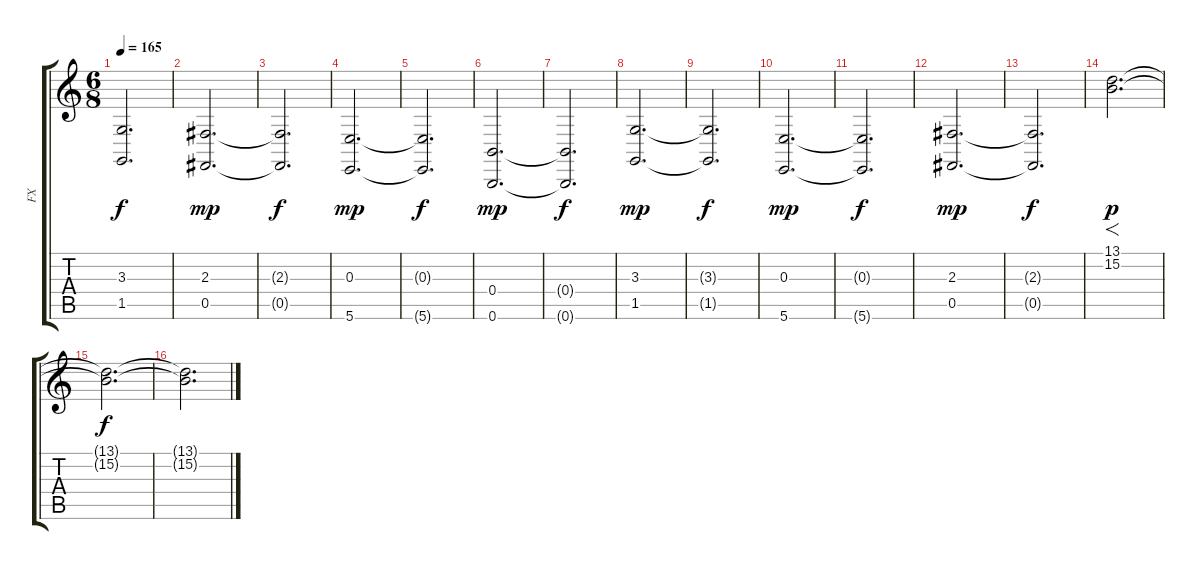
\track ("FX" "FX") {instrument fx4atmosphere}
\staff {score tabs}
\tuning (Db4 Ab3 E3 B2 Gb2 B1) {hide}
\ts (6 8)
\tempo 165
\clef g2
\ks c
(3.3{t} 1.5{t}).2{d dy f} |
(2.3 0.5).2{d dy mp} |
(2.3{t} 0.5{t}).2{d dy f} |
(0.3 5.6).2{d dy mp} |
(0.3{t} 5.6{t}).2{d dy f} |
(0.4 0.6).2{d dy mp} |
(0.4{t} 0.6{t}).2{d dy f} |
(3.3 1.5).2{d dy mp} |
(3.3{t} 1.5{t}).2{d dy f} |
(0.3 5.6).2{d dy mp} |
(0.3{t} 5.6{t}).2{d dy f} |
(2.3 0.5).2{d dy mp} |
(2.3{t} 0.5{t}).2{d dy f} |
(13.1 15.2).2{f d dy p} |
(13.1{t} 15.2{t}).2{d dy f} |
(13.1{t} 15.2{t}).2{d volume 0}
